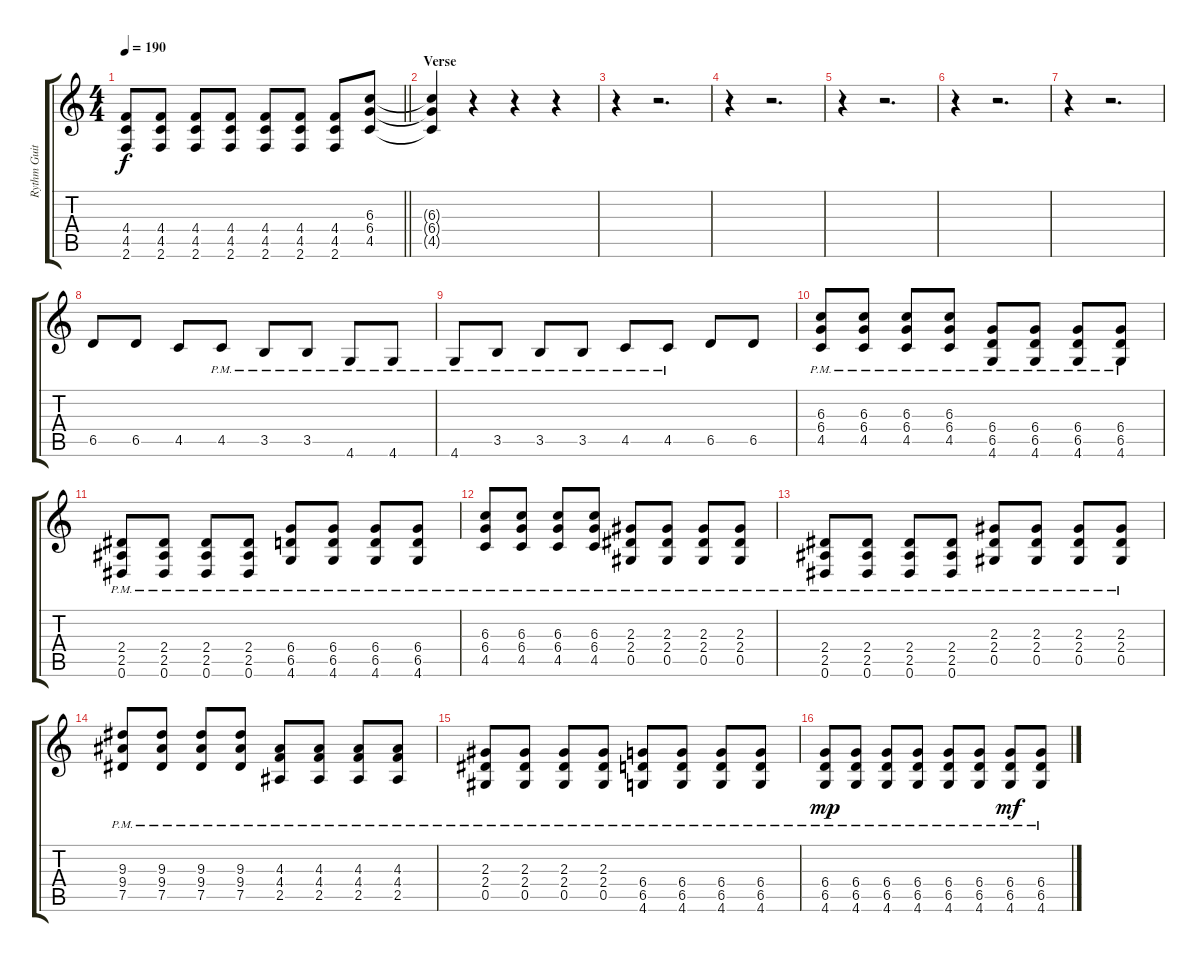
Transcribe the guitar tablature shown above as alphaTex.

\track ("Rythm Guitar B" "Rythm Guit") {instrument distortionguitar}
\staff {score tabs}
\tuning (Eb4 Bb3 Gb3 Db3 Ab2 Eb2) {hide}
\ts (4 4)
\tempo 190
\clef g2
\barLineRight lightlight
\ks c
(4.4 4.5 2.6).8{dy f} (4.4 4.5 2.6).8 (4.4 4.5 2.6).8 (4.4 4.5 2.6).8 (4.4 4.5 2.6).8 (4.4 4.5 2.6).8 (4.4 4.5 2.6).8 (6.3 6.4 4.5).8 |
\section ("" "Verse ")
(6.3{t} 6.4{t} 4.5{t}).4 r.4 r.4 r.4 |
r.4 r.2{d} |
r.4 r.2{d} |
r.4 r.2{d} |
r.4 r.2{d} |
r.4 r.2{d} |
6.5.8 6.5.8 4.5.8 4.5{pm}.8 3.5{pm}.8 3.5{pm}.8 4.6{pm}.8 4.6{pm}.8 |
4.6{pm}.8 3.5{pm}.8 3.5{pm}.8 3.5{pm}.8 4.5{pm}.8 4.5{pm}.8 6.5.8 6.5.8 |
(6.3{pm} 6.4{pm} 4.5{pm}).8 (6.3{pm} 6.4{pm} 4.5{pm}).8 (6.3{pm} 6.4{pm} 4.5{pm}).8 (6.3{pm} 6.4{pm} 4.5{pm}).8 (6.4{pm} 6.5{pm} 4.6{pm}).8 (6.4{pm} 6.5{pm} 4.6{pm}).8 (6.4{pm} 6.5{pm} 4.6{pm}).8 (6.4{pm} 6.5{pm} 4.6{pm}).8 |
(2.4{pm} 2.5{pm} 0.6{pm}).8 (2.4{pm} 2.5{pm} 0.6{pm}).8 (2.4{pm} 2.5{pm} 0.6{pm}).8 (2.4{pm} 2.5{pm} 0.6{pm}).8 (6.4{pm} 6.5{pm} 4.6{pm}).8 (6.4{pm} 6.5{pm} 4.6{pm}).8 (6.4{pm} 6.5{pm} 4.6{pm}).8 (6.4{pm} 6.5{pm} 4.6{pm}).8 |
(6.3{pm} 6.4{pm} 4.5{pm}).8 (6.3{pm} 6.4{pm} 4.5{pm}).8 (6.3{pm} 6.4{pm} 4.5{pm}).8 (6.3{pm} 6.4{pm} 4.5{pm}).8 (2.3{pm} 2.4{pm} 0.5{pm}).8 (2.3{pm} 2.4{pm} 0.5{pm}).8 (2.3{pm} 2.4{pm} 0.5{pm}).8 (2.3{pm} 2.4{pm} 0.5{pm}).8 |
(2.4{pm} 2.5{pm} 0.6{pm}).8 (2.4{pm} 2.5{pm} 0.6{pm}).8 (2.4{pm} 2.5{pm} 0.6{pm}).8 (2.4{pm} 2.5{pm} 0.6{pm}).8 (2.3{pm} 2.4{pm} 0.5{pm}).8 (2.3{pm} 2.4{pm} 0.5{pm}).8 (2.3{pm} 2.4{pm} 0.5{pm}).8 (2.3{pm} 2.4{pm} 0.5{pm}).8 |
(9.3{pm} 9.4{pm} 7.5{pm}).8 (9.3{pm} 9.4{pm} 7.5{pm}).8 (9.3{pm} 9.4{pm} 7.5{pm}).8 (9.3{pm} 9.4{pm} 7.5{pm}).8 (4.3{pm} 4.4{pm} 2.5{pm}).8 (4.3{pm} 4.4{pm} 2.5{pm}).8 (4.3{pm} 4.4{pm} 2.5{pm}).8 (4.3{pm} 4.4{pm} 2.5{pm}).8 |
(2.3{pm} 2.4{pm} 0.5{pm}).8 (2.3{pm} 2.4{pm} 0.5{pm}).8 (2.3{pm} 2.4{pm} 0.5{pm}).8 (2.3{pm} 2.4{pm} 0.5{pm}).8 (6.4{pm} 6.5{pm} 4.6{pm}).8 (6.4{pm} 6.5{pm} 4.6{pm}).8 (6.4{pm} 6.5{pm} 4.6{pm}).8 (6.4{pm} 6.5{pm} 4.6{pm}).8 |
(6.4{pm} 6.5{pm} 4.6{pm}).8{dy mp} (6.4{pm} 6.5{pm} 4.6{pm}).8 (6.4{pm} 6.5{pm} 4.6{pm}).8 (6.4{pm} 6.5{pm} 4.6{pm}).8 (6.4{pm} 6.5{pm} 4.6{pm}).8 (6.4{pm} 6.5{pm} 4.6{pm}).8 (6.4{pm} 6.5{pm} 4.6{pm}).8{dy mf} (6.4{pm} 6.5{pm} 4.6{pm}).8
